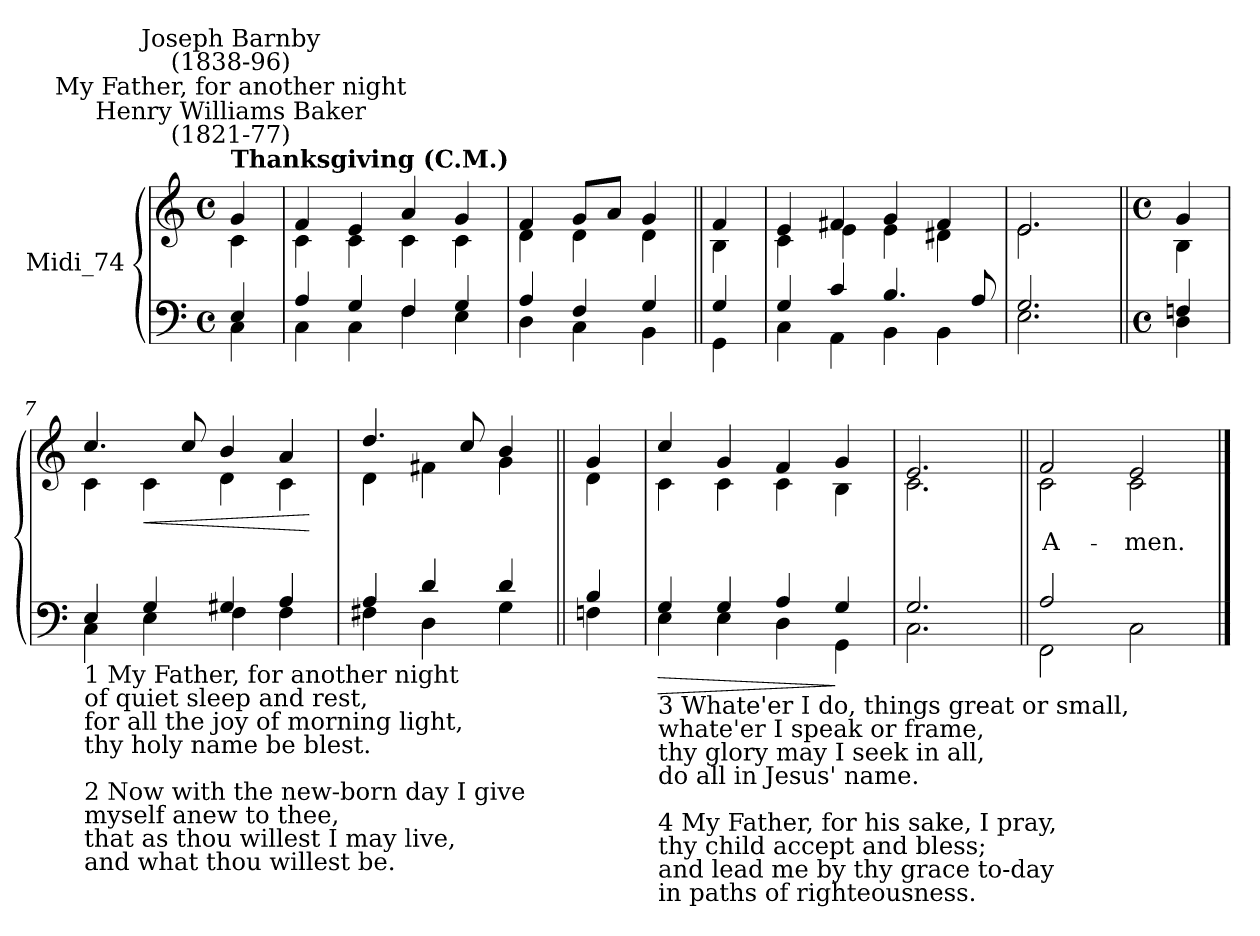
**kern	**dynam	**kern	**text	**dynam
*part2	*part2	*part1	*part1	*part1
*staff2	*staff2	*staff1	*staff1	*staff1
*I"Midi_74	*	*I"Midi_74	*	*
*clefF4	*	*clefG2	*	*
*k[]	*	*k[]	*	*
*C:	*	*C:	*	*
*M4/4	*	*M4/4	*	*
*met(c)	*	*met(c)	*	*
=	=	=	=	=
*^	*	*^	*	*
!	!	!	!LO:TX:a:B:t=Thanksgiving (C.M.)	!	!	!
!	!	!	!LO:TX:a:cj:t=Henry Williams Baker\n(1821-77)	!	!	!
!	!	!	!LO:TX:a:cj:t=My Father, for another night	!	!	!
!	!	!	!LO:TX:a:cj:t=Joseph Barnby\n(1838-96)	!	!	!
4E/	4C\	.	4g/	4c\	.	.
=1	=1	=1	=1	=1	=1	=1
4A/	4C\	.	4f/	4c\	.	.
4G/	4C\	.	4e/	4c\	.	.
4F/	4F\	.	4a/	4c\	.	.
4G/	4E\	.	4g/	4c\	.	.
=2	=2	=2	=2	=2	=2	=2
4A/	4D\	.	4f/	4d\	.	.
4F/	4C\	.	8g/L	4d\	.	.
.	.	.	8a/J	.	.	.
4G/	4BB\	.	4g/	4d\	.	.
=3||	=3||	=3||	=3||	=3||	=3||	=3||
4G/	4GG\	.	4f/	4B\	.	.
=4	=4	=4	=4	=4	=4	=4
4G/	4C\	.	4e/	4c\	.	.
4c/	4AA\	.	4f#X/	4e\	.	.
4.B/	4BB\	.	4g/	4e\	.	.
.	4BB\	.	4f#/	4d#X\	.	.
8A/	.	.	.	.	.	.
=5	=5	=5	=5	=5	=5	=5
2.G/	2.E\	.	2.e/	2.e\	.	.
!!LO:LB:g=z	!!
=6||	=6||	=6||	=6||	=6||	=6||	=6||
*M4/4	*	*	*M4/4	*	*	*
*met(c)	*	*	*met(c)	*	*	*
4Fn/	4D\	.	4g/	4B\	.	.
=7	=7	=7	=7	=7	=7	=7
!LO:TX:b:t=1 My Father, for another night\nof quiet sleep and rest,\nfor all the joy of morning light,\nthy holy name be blest.\n\n2 Now with the new-born day I give\nmyself anew to thee,\nthat as thou willest I may live,\nand what thou willest be.	!	!	!	!	!	!
4E/	4C\	.	4.cc/	4c\	.	.
!	!	!	!	!	!	!LO:HP:b
4G/	4E\	.	.	4c\	.	<
.	.	.	8cc/	.	.	.
4G#X/	4F\	.	4b/	4d\	.	.
4A/	4F\	.	4a/	4c\	.	.
*v	*v	*	*	*	*	*
*	*	*v	*v	*	*
.	.	.	.	[
=8	=8	=8	=8	=8
*^	*	*^	*	*
4A/	4F#X\	.	4.dd/	4d\	.	.
4d/	4D\	.	.	4f#X\	.	.
.	.	.	8cc/	.	.	.
4d/	4G\	.	4b/	4g\	.	.
=9||	=9||	=9||	=9||	=9||	=9||	=9||
4B/	4Fn\	.	4g/	4d\	.	.
=10	=10	=10	=10	=10	=10	=10
!LO:TX:b:t=3 Whate'er I do, things great or small,\nwhate'er I speak or frame,\nthy glory may I seek in all,\ndo all in Jesus' name.\n\n4 My Father, for his sake, I pray,\nthy child accept and bless;\nand lead me by thy grace to-day\nin paths of righteousness.	!	!	!	!	!	!
!	!	!LO:HP:b	!	!	!	!
4G/	4E\	>	4cc/	4c\	.	.
4G/	4E\	.	4g/	4c\	.	.
4A/	4D\	.	4f/	4c\	.	.
4G/	4GG\	]	4g/	4B\	.	.
=11	=11	=11	=11	=11	=11	=11
2.G/	2.C\	.	2.e/	2.c\	.	.
=12||	=12||	=12||	=12||	=12||	=12||	=12||
!	!	!	!	!	!LO:LY:b	!
2A/	2FF\	.	2f/	2c\	A-	.
!	!	!	!	!	!LO:LY:b	!
2ryy	2C\	.	2e/	2c\	-men.	.
*v	*v	*	*	*	*	*
*	*	*v	*v	*	*
==	==	==	==	==
*-	*-	*-	*-	*-
